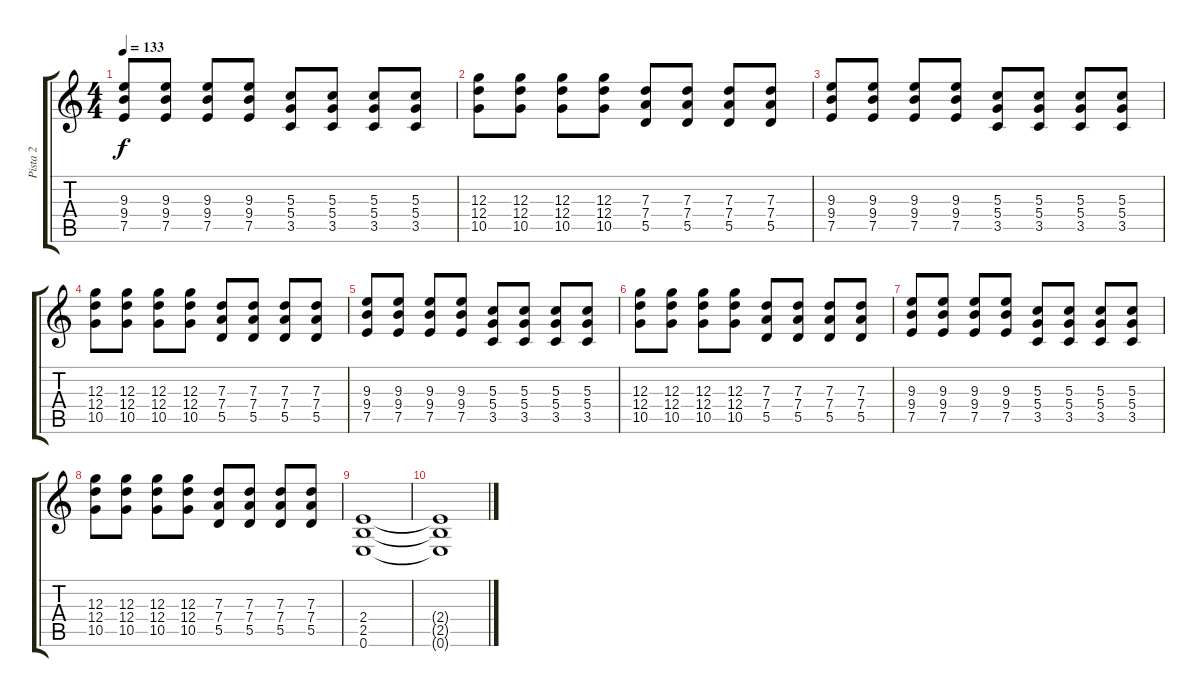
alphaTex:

\track ("Pista 2" "Pista 2") {instrument overdrivenguitar}
\staff {score tabs}
\tuning (E4 B3 G3 D3 A2 E2) {hide}
\ts (4 4)
\tempo 133
\clef g2
\ks c
(9.3 9.4 7.5).8{dy f} (9.3 9.4 7.5).8 (9.3 9.4 7.5).8 (9.3 9.4 7.5).8 (5.3 5.4 3.5).8 (5.3 5.4 3.5).8 (5.3 5.4 3.5).8 (5.3 5.4 3.5).8 |
(12.3 12.4 10.5).8 (12.3 12.4 10.5).8 (12.3 12.4 10.5).8 (12.3 12.4 10.5).8 (7.3 7.4 5.5).8 (7.3 7.4 5.5).8 (7.3 7.4 5.5).8 (7.3 7.4 5.5).8 |
(9.3 9.4 7.5).8 (9.3 9.4 7.5).8 (9.3 9.4 7.5).8 (9.3 9.4 7.5).8 (5.3 5.4 3.5).8 (5.3 5.4 3.5).8 (5.3 5.4 3.5).8 (5.3 5.4 3.5).8 |
(12.3 12.4 10.5).8 (12.3 12.4 10.5).8 (12.3 12.4 10.5).8 (12.3 12.4 10.5).8 (7.3 7.4 5.5).8 (7.3 7.4 5.5).8 (7.3 7.4 5.5).8 (7.3 7.4 5.5).8 |
(9.3 9.4 7.5).8 (9.3 9.4 7.5).8 (9.3 9.4 7.5).8 (9.3 9.4 7.5).8 (5.3 5.4 3.5).8 (5.3 5.4 3.5).8 (5.3 5.4 3.5).8 (5.3 5.4 3.5).8 |
(12.3 12.4 10.5).8 (12.3 12.4 10.5).8 (12.3 12.4 10.5).8 (12.3 12.4 10.5).8 (7.3 7.4 5.5).8 (7.3 7.4 5.5).8 (7.3 7.4 5.5).8 (7.3 7.4 5.5).8 |
(9.3 9.4 7.5).8 (9.3 9.4 7.5).8 (9.3 9.4 7.5).8 (9.3 9.4 7.5).8 (5.3 5.4 3.5).8 (5.3 5.4 3.5).8 (5.3 5.4 3.5).8 (5.3 5.4 3.5).8 |
(12.3 12.4 10.5).8 (12.3 12.4 10.5).8 (12.3 12.4 10.5).8 (12.3 12.4 10.5).8 (7.3 7.4 5.5).8 (7.3 7.4 5.5).8 (7.3 7.4 5.5).8 (7.3 7.4 5.5).8 |
(2.4 2.5 0.6).1 |
(2.4{t} 2.5{t} 0.6{t}).1
